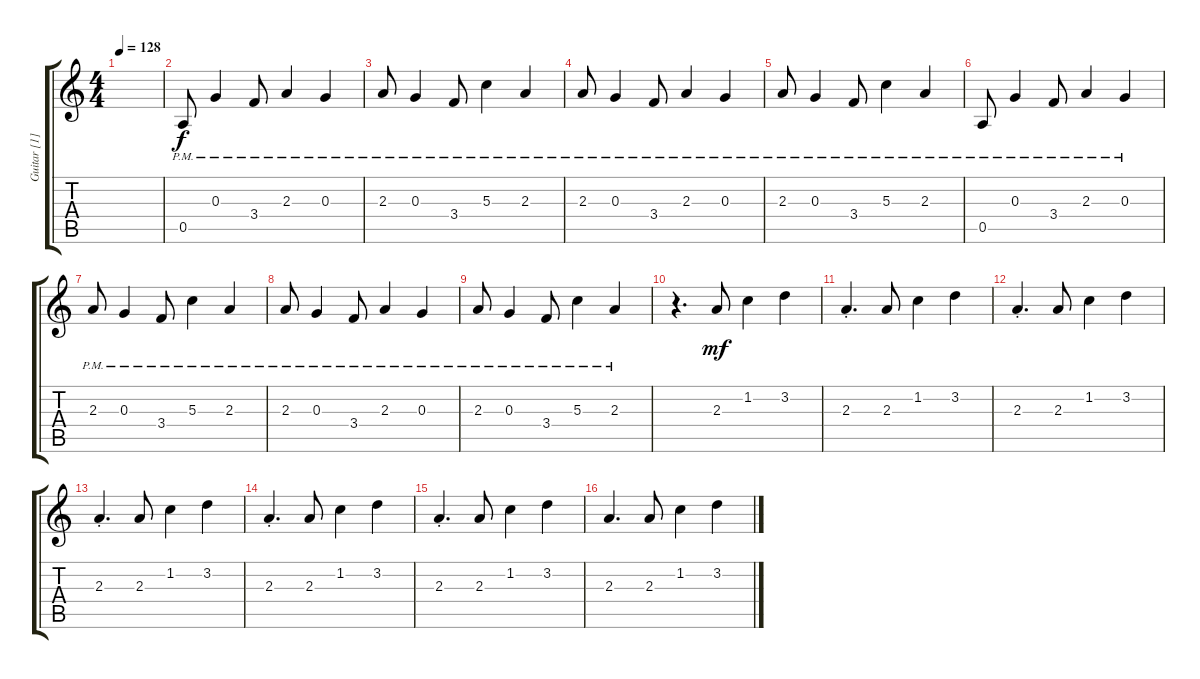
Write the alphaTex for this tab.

\track ("Guitar [1]" "Guitar [1]") {instrument distortionguitar}
\staff {score tabs}
\tuning (E4 B3 G3 D3 A2 E2) {hide}
\ts (4 4)
\tempo 128
\clef g2
\ks c
|
0.5{pm}.8 0.3{pm}.4 3.4{pm}.8 2.3{pm}.4 0.3{pm}.4 |
2.3{pm}.8 0.3{pm}.4 3.4{pm}.8 5.3{pm}.4 2.3{pm}.4 |
2.3{pm}.8 0.3{pm}.4 3.4{pm}.8 2.3{pm}.4 0.3{pm}.4 |
2.3{pm}.8 0.3{pm}.4 3.4{pm}.8 5.3{pm}.4 2.3{pm}.4 |
0.5{pm}.8 0.3{pm}.4 3.4{pm}.8 2.3{pm}.4 0.3{pm}.4 |
2.3{pm}.8 0.3{pm}.4 3.4{pm}.8 5.3{pm}.4 2.3{pm}.4 |
2.3{pm}.8 0.3{pm}.4 3.4{pm}.8 2.3{pm}.4 0.3{pm}.4 |
2.3{pm}.8 0.3{pm}.4 3.4{pm}.8 5.3{pm}.4 2.3{pm}.4 |
r.4{d} 2.3.8{dy mf} 1.2.4 3.2.4 |
2.3{st}.4{d} 2.3.8 1.2.4 3.2.4 |
2.3{st}.4{d} 2.3.8 1.2.4 3.2.4 |
2.3{st}.4{d} 2.3.8 1.2.4 3.2.4 |
2.3{st}.4{d} 2.3.8 1.2.4 3.2.4 |
2.3{st}.4{d} 2.3.8 1.2.4 3.2.4 |
2.3.4{d} 2.3.8 1.2.4 3.2.4
